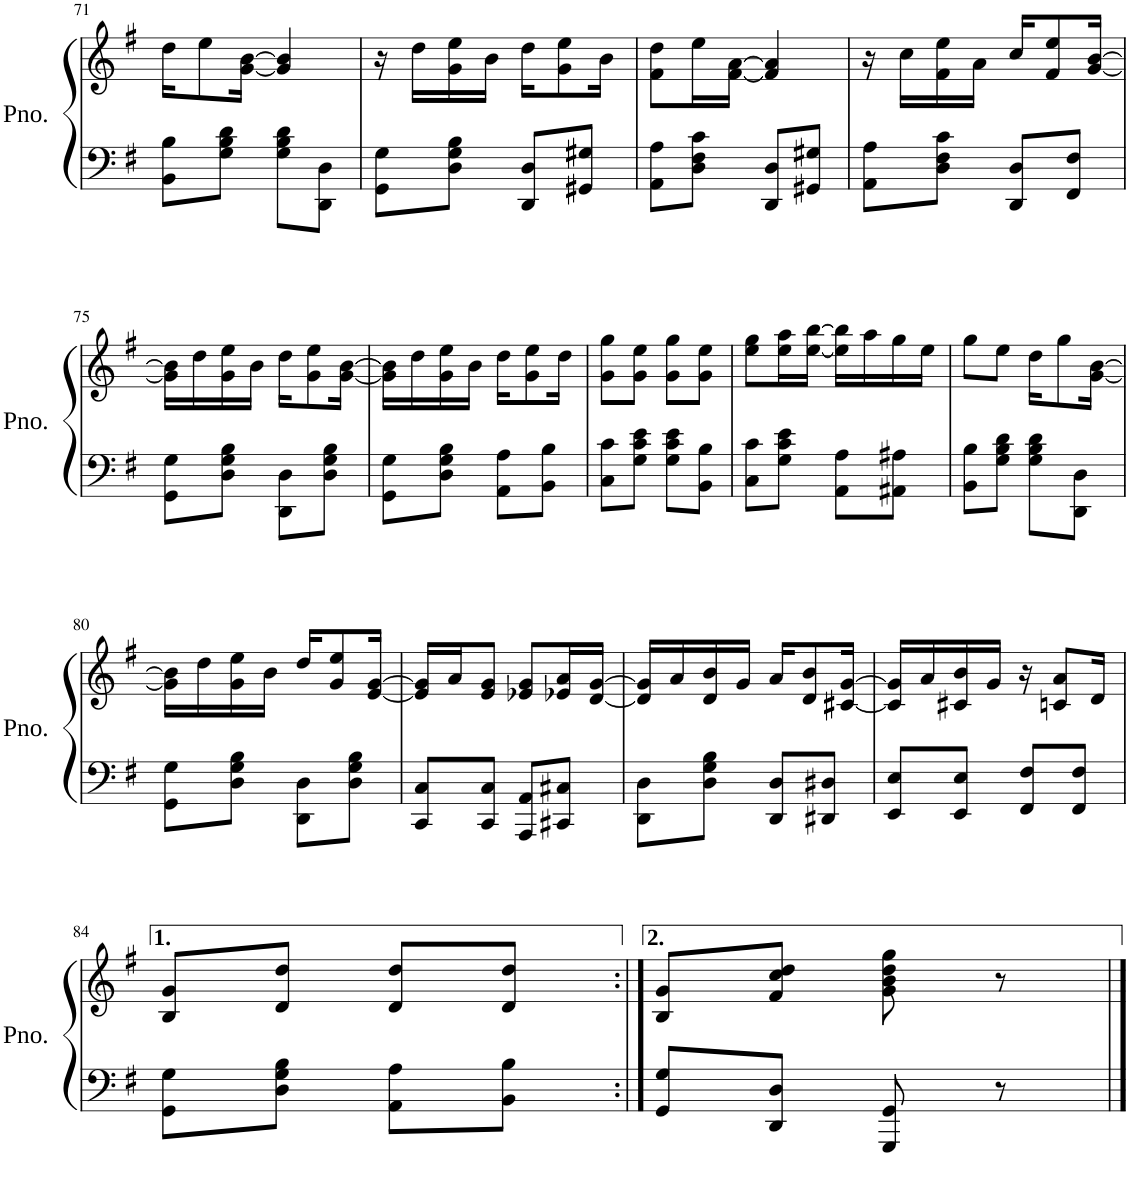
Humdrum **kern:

**kern	**kern
*part1	*part1
*staff2	*staff1
*I"Piano	*
*I'Pno.	*
!!LO:PB:g=z
*clefF4	*clefG2
*k[f#]	*k[f#]
*M2/4	*M2/4
=71	=71
8BB\ 8B\L	16dd\KL
.	8ee\
8G\ 8B\ 8d\J	.
.	[16g\ [16b\Jk
8G\ 8B\ 8d\L	4g/] 4b/]
8DD\ 8D\J	.
=72	=72
8GG\ 8G\L	16r
.	16dd\LL
8D\ 8G\ 8B\J	16g\ 16ee\
.	16b\JJ
8DD/ 8D/L	16dd\KL
.	8g\ 8ee\
8GG#X/ 8G#X/J	.
.	16b\Jk
=73	=73
8AA\ 8A\L	8f#\ 8dd\L
8D\ 8F#\ 8c\J	16ee\L
.	[16f#\ [16a\JJ
8DD/ 8D/L	4f#/] 4a/]
8GG#X/ 8G#X/J	.
=74	=74
8AA\ 8A\L	16r
.	16cc\LL
8D\ 8F#\ 8c\J	16f#\ 16ee\
.	16a\JJ
8DD/ 8D/L	16cc/KL
.	8f#/ 8ee/
8FF#/ 8F#/J	.
.	[16g/ [16b/Jk
!!LO:LB:g=z
=75	=75
8GG\ 8G\L	16g\] 16b\]LL
.	16dd\
8D\ 8G\ 8B\J	16g\ 16ee\
.	16b\JJ
8DD\ 8D\L	16dd\KL
.	8g\ 8ee\
8D\ 8G\ 8B\J	.
.	[16g\ [16b\Jk
=76	=76
8GG\ 8G\L	16g\] 16b\]LL
.	16dd\
8D\ 8G\ 8B\J	16g\ 16ee\
.	16b\JJ
8AA\ 8A\L	16dd\KL
.	8g\ 8ee\
8BB\ 8B\J	.
.	16dd\Jk
=77	=77
8C\ 8c\L	8g\ 8gg\L
8G\ 8c\ 8e\J	8g\ 8ee\J
8G\ 8c\ 8e\L	8g\ 8gg\L
8BB\ 8B\J	8g\ 8ee\J
=78	=78
8C\ 8c\L	8ee\ 8gg\L
8G\ 8c\ 8e\J	16ee\ 16aa\L
.	[16ee\ [16bb\JJ
8AA\ 8A\L	16ee\] 16bb\]LL
.	16aa\
8AA#X\ 8A#X\J	16gg\
.	16ee\JJ
=79	=79
8BB\ 8B\L	8gg\L
8G\ 8B\ 8d\J	8ee\J
8G\ 8B\ 8d\L	16dd\KL
.	8gg\
8DD\ 8D\J	.
.	[16g\ [16b\Jk
!!LO:LB:g=z
=80	=80
8GG\ 8G\L	16g\] 16b\]LL
.	16dd\
8D\ 8G\ 8B\J	16g\ 16ee\
.	16b\JJ
8DD\ 8D\L	16dd/KL
.	8g/ 8ee/
8D\ 8G\ 8B\J	.
.	[16e/ [16g/Jk
=81	=81
8CC/ 8C/L	16e/] 16g/]LL
.	16a/J
8CC/ 8C/J	8e/ 8g/J
8AAA/ 8AA/L	8e-X/ 8g/L
8CC#X/ 8C#X/J	16e-X/ 16a/L
.	[16d/ [16g/JJ
=82	=82
8DD\ 8D\L	16d/] 16g/]LL
.	16a/
8D\ 8G\ 8B\J	16d/ 16b/
.	16g/JJ
8DD/ 8D/L	16a/KL
.	8d/ 8b/
8DD#X/ 8D#X/J	.
.	[16c#X/ [16g/Jk
=83	=83
8EE/ 8E/L	16c#/] 16g/]LL
.	16a/
8EE/ 8E/J	16c#X/ 16b/
.	16g/JJ
8FF#/ 8F#/L	16r
.	8cn/ 8a/L
8FF#/ 8F#/J	.
.	16d/Jk
!!LO:LB:g=z
=84	=84
8GG\ 8G\L	8B/ 8g/L
8D\ 8G\ 8B\J	8d/ 8dd/J
8AA\ 8A\L	8d/ 8dd/L
8BB\ 8B\J	8d/ 8dd/J
=85:|!	=85:|!
8GG/ 8G/L	8B/ 8g/L
8DD/ 8D/J	8f#/ 8cc/ 8dd/J
8GGG/ 8GG/	8g\ 8b\ 8dd\ 8gg\
8r	8r
==	==
*-	*-
